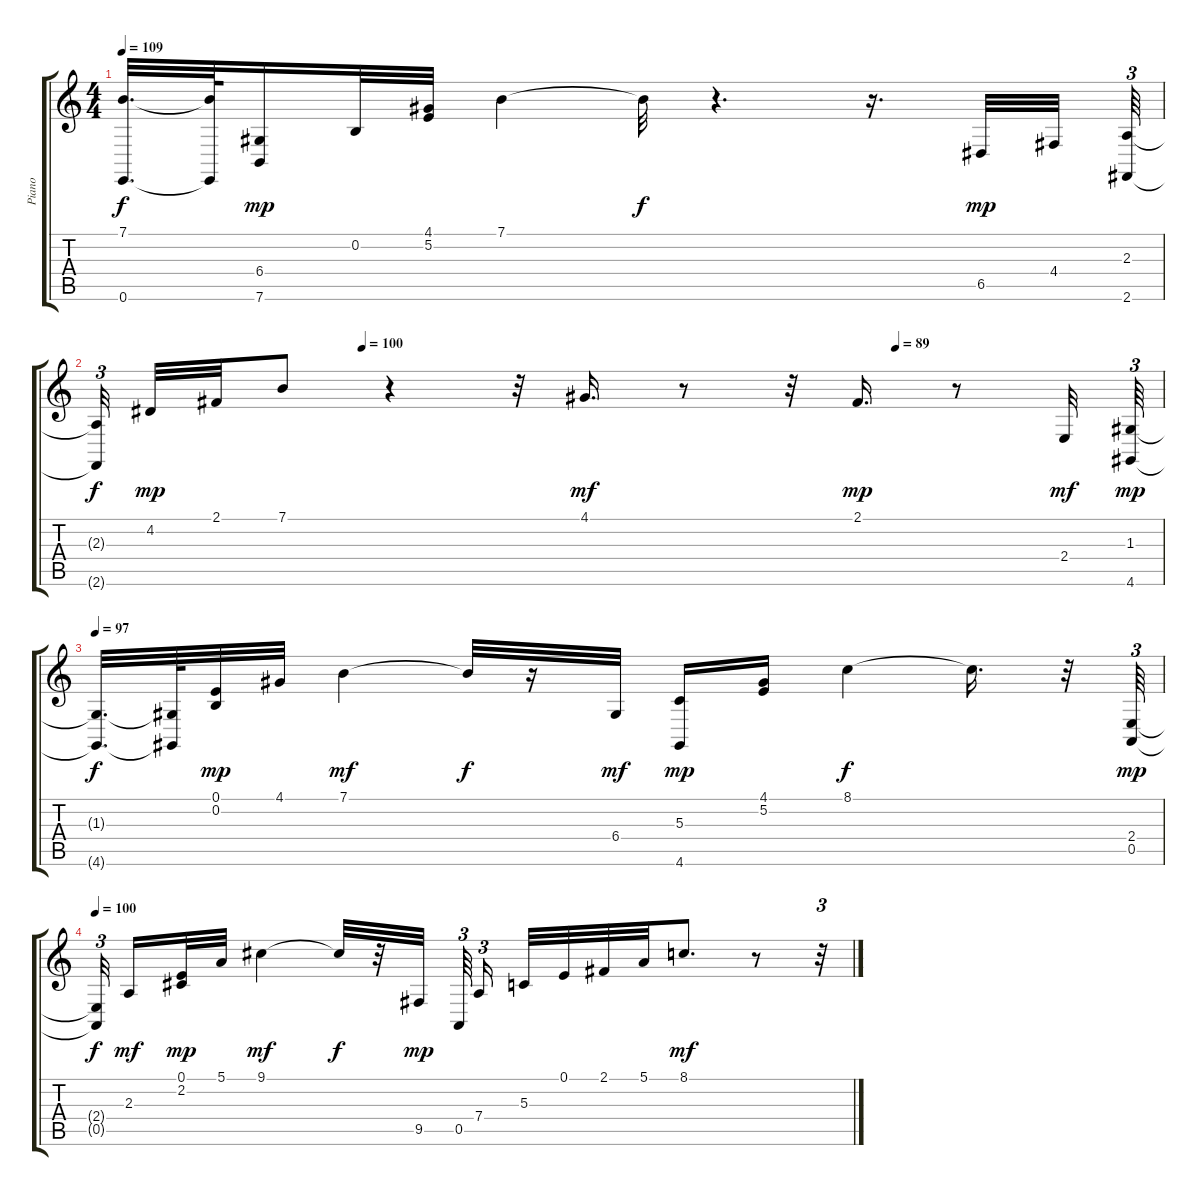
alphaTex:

\track ("Piano" "Piano") {instrument acousticgrandpiano}
\staff {score tabs}
\tuning (E4 B3 G3 D3 A2 E2) {hide}
\ts (4 4)
\tempo 109
\clef g2
\ks c
(7.1{t} 0.6{t}).32{d dy f} (7.1{t} 0.6{t}).64 (6.4 7.6).16{dy mp} 0.2.32 (4.1 5.2).32 7.1.4 7.1{t}.32{dy f} r.4{d} r.16{d} 6.5.32{dy mp} 4.4.32 (2.3 2.6).64{tu (3 2)} |
\tempo (100 0.25)
\tempo (89 0.75)
(2.3{t} 2.6{t}).32{tu (3 2) dy f} 4.2.32{dy mp} 2.1.32 7.1.8 r.4 r.32 4.1.16{d dy mf} r.8 r.32 2.1.16{d dy mp} r.8 2.4.32{dy mf} (1.3 4.6).64{tu (3 2) dy mp} |
\tempo 97
(1.3{t} 4.6{t}).32{d dy f} (1.3{t} 4.6{t}).64 (0.1 0.2).32{dy mp} 4.1.32 7.1.4{dy mf} 7.1{t}.32{dy f} r.16 6.4.32{dy mf} (5.3 4.6).16{dy mp} (4.1 5.2).16 8.1.4{dy f} 8.1{t}.16{d} r.32 (2.4 0.5).64{tu (3 2) dy mp} |
\tempo 100
(2.4{t} 0.5{t}).32{tu (3 2) dy f} 2.3.16{dy mf} (0.1 2.2).32{dy mp} 5.1.32 9.1.4{dy mf} 9.1{t}.32{dy f} r.32 9.5.32{dy mp} 0.5.64{tu (3 2)} 7.4.16{tu (3 2)} 5.3.32 0.1.32 2.1.32 5.1.32 8.1.8{d dy mf} r.8 r.32{tu (3 2)}
